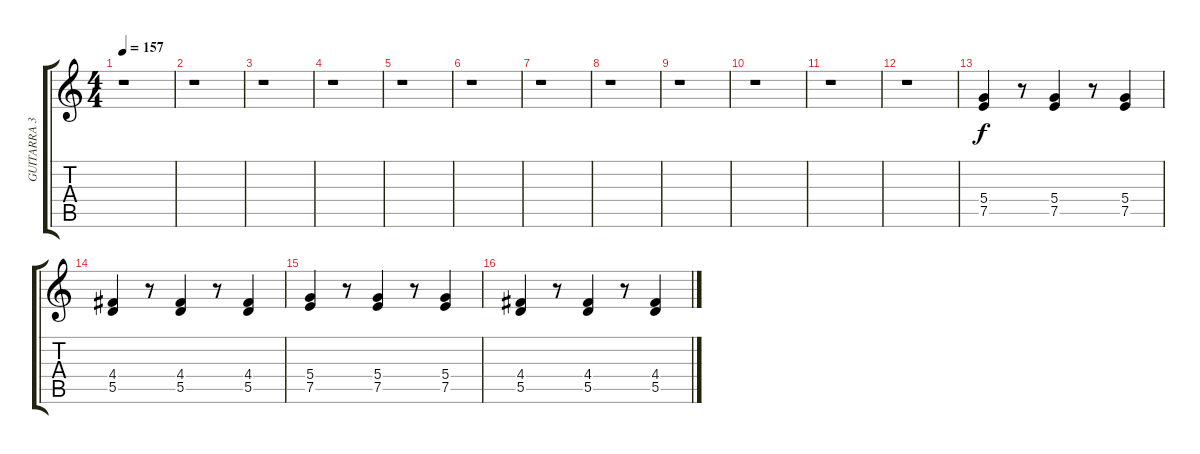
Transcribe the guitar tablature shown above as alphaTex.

\track ("GUITARRA 3" "GUITARRA 3") {instrument acousticguitarsteel}
\staff {score tabs}
\tuning (E4 B3 G3 D3 A2 E2) {hide}
\ts (4 4)
\tempo 157
\clef g2
\ks c
r.1{dy f} |
r.1 |
r.1 |
r.1 |
r.1 |
r.1 |
r.1 |
r.1 |
r.1 |
r.1 |
r.1 |
r.1 |
(5.4 7.5).4{volume 9 balance 13 instrument overdrivenguitar} r.8 (5.4 7.5).4 r.8 (5.4 7.5).4 |
(4.4 5.5).4 r.8 (4.4 5.5).4 r.8 (4.4 5.5).4 |
(5.4 7.5).4 r.8 (5.4 7.5).4 r.8 (5.4 7.5).4 |
(4.4 5.5).4 r.8 (4.4 5.5).4 r.8 (4.4 5.5).4
